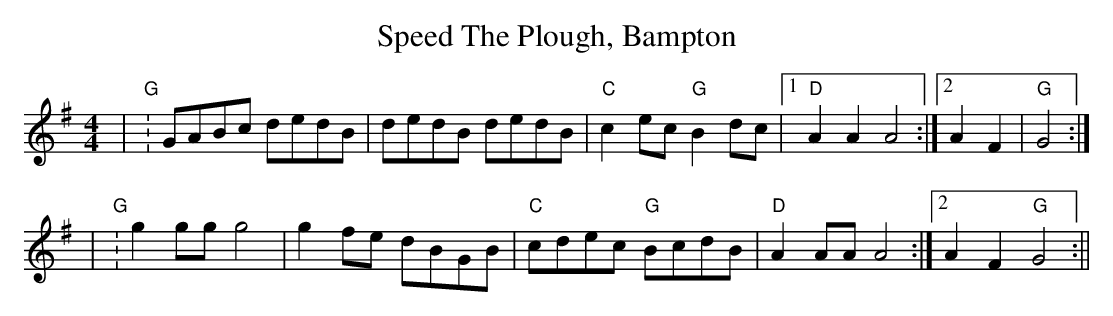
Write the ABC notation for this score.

X:1
T:Speed The Plough, Bampton
M:4/4
L:1/8
K:G
|"G":GABc dedB|dedB dedB|"C"c2 ec "G" B2 dc|1"D"A2A2 A4:|2A2F2|"G"G4:|
|"G":g2gg g4  |g2fe dBGB|"C"cdec "G"BcdB|"D"1A2AA A4:|2A2F2 "G"G4:||
